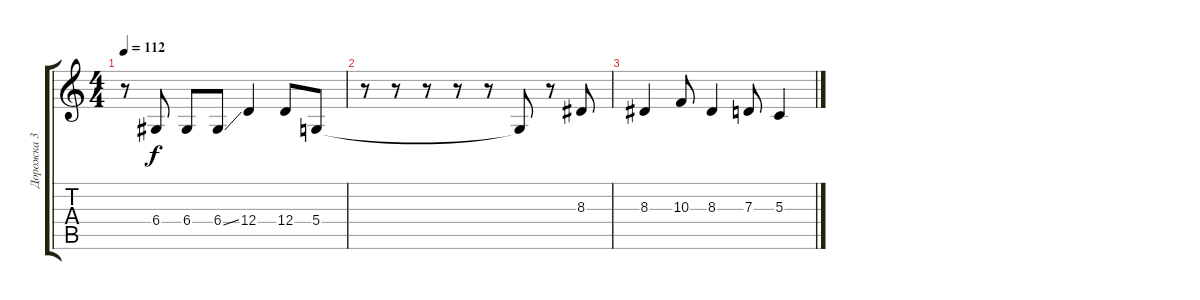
\track ("Дорожка 3" "Дорожка 3") {instrument altosax}
\staff {score tabs}
\tuning (E4 B3 G3 D3 A2 E2) {hide}
\ts (4 4)
\tempo 112
\clef g2
\ks c
r.8{dy f} 6.4.8 6.4.8 6.4{ss}.8 12.4.4 12.4.8 5.4.8 |
r.8 r.8 r.8 r.8 r.8 5.4{t}.8 r.8 8.3.8 |
8.3.4 10.3.8 8.3.4 7.3.8 5.3.4
